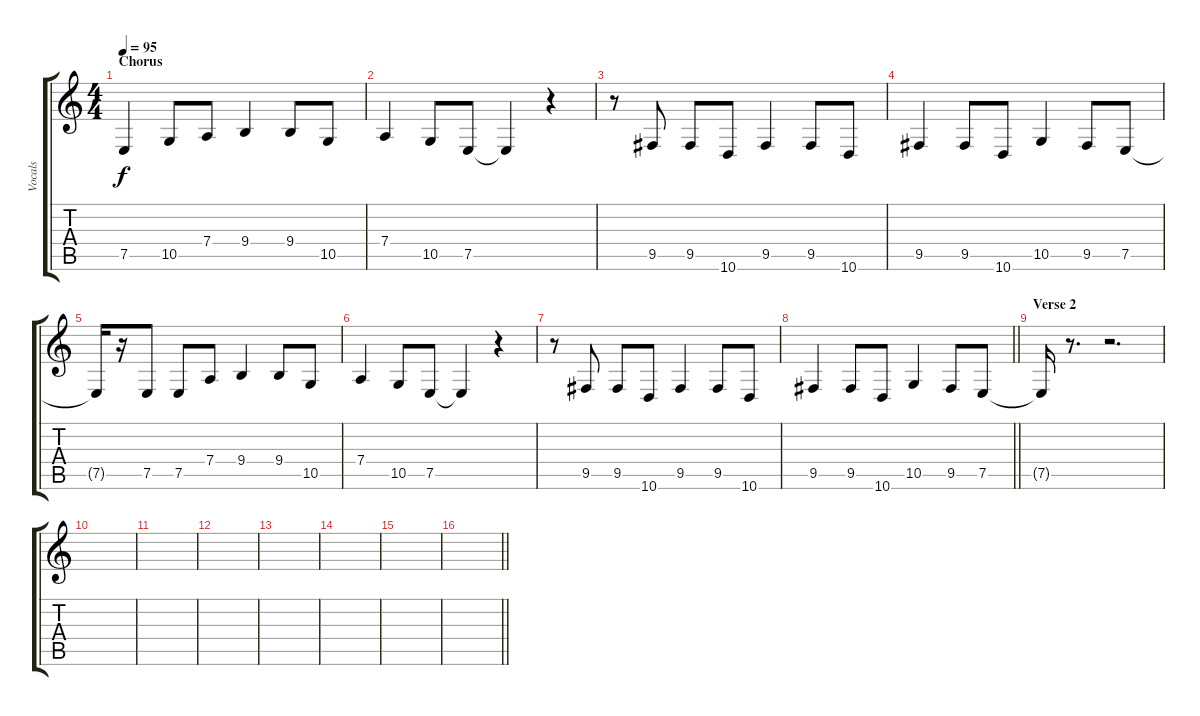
\track ("Vocals" "Vocals") {instrument altosax}
\staff {score tabs}
\tuning (E4 B3 G3 D3 A2 E2) {hide}
\ts (4 4)
\section ("" "Chorus")
\tempo 95
\clef g2
\ks c
7.5.4{dy f} 10.5.8 7.4.8 9.4.4 9.4.8 10.5.8 |
7.4.4 10.5.8 7.5.8 7.5{t}.4 r.4 |
r.8 9.5.8 9.5.8 10.6.8 9.5.4 9.5.8 10.6.8 |
9.5.4 9.5.8 10.6.8 10.5.4 9.5.8 7.5.8 |
7.5{t}.16 r.16 7.5.8 7.5.8 7.4.8 9.4.4 9.4.8 10.5.8 |
7.4.4 10.5.8 7.5.8 7.5{t}.4 r.4 |
r.8 9.5.8 9.5.8 10.6.8 9.5.4 9.5.8 10.6.8 |
\barLineRight lightlight
9.5.4 9.5.8 10.6.8 10.5.4 9.5.8 7.5.8 |
\section ("" "Verse 2")
7.5{t}.16 r.8{d} r.2{d} |
|
|
|
|
|
|
\barLineRight lightlight
